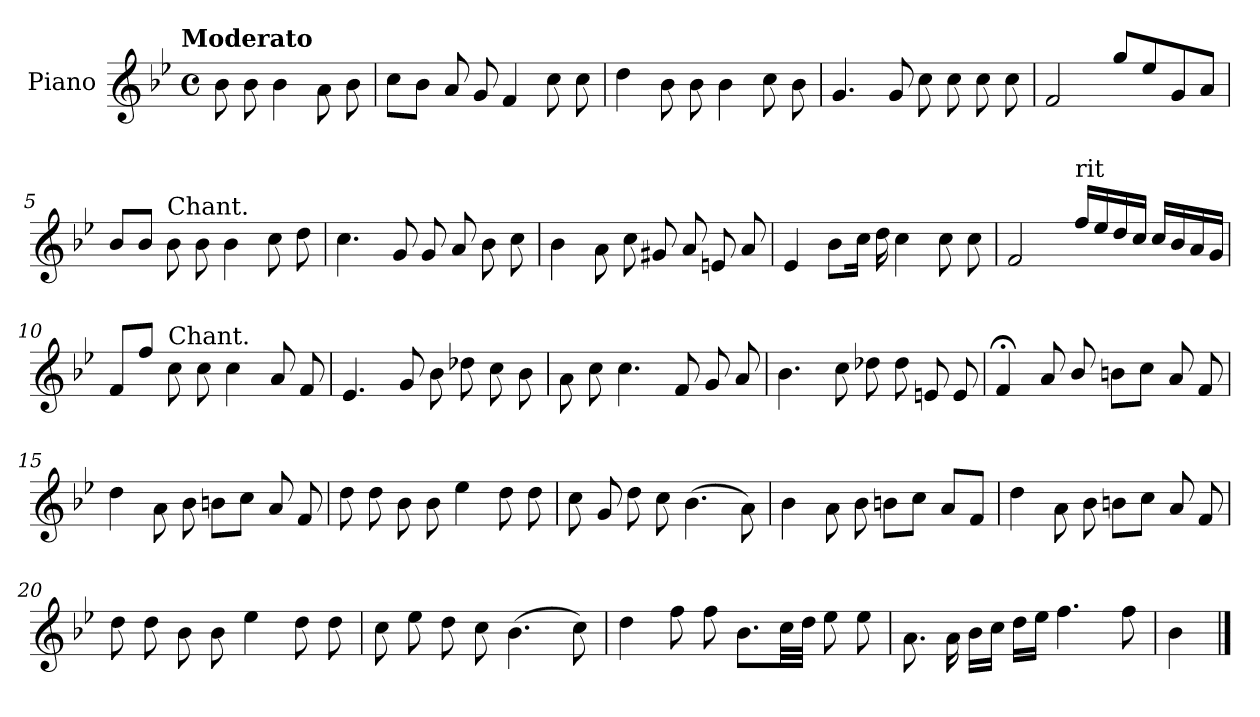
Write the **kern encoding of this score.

**kern
*part1
*staff1
*I"Piano
*I'Pno.
*clefG2
*k[b-e-]
!!LO:TX:omd:t=Moderato
*M4/4
*met(c)
*MM114
=
8b-\
8b-\
4b-\
8a\
8b-\
=1
8cc\L
8b-\J
8a/
8g/
4f/
8cc\
8cc\
=2
4dd\
8b-\
8b-\
4b-\
8cc\
8b-\
=3
4.g/
8g/
8cc\
8cc\
8cc\
8cc\
!!LO:LB:g=z
=4
2f/
8gg!/L
8ee-!/
8g!/
8a!/J
=5
8b-!/L
8b-!/J
!LO:TX:a:t=Chant.
8b-\
8b-\
4b-\
8cc\
8dd\
=6
4.cc\
8g/
8g/
8a/
8b-\
8cc\
=7
4b-\
8a\
8cc\
8g#X/
8a/
8en/
8a/
=8
4e-/
8b-\L
16cc\Jk
16dd\
4cc\
8cc\
8cc\
!!LO:LB:g=z
=9
2f/
!LO:TX:a:t=rit
16ff!/LL
16ee-!/
16dd!/
16cc!/JJ
16cc!/LL
16b-!/
16a!/
16g!/JJ
=10
8f!/L
8ff!/J
!LO:TX:a:t=Chant.
8cc\
8cc\
4cc\
8a/
8f/
=11
4.e-/
8g/
8b-\
8dd-X\
8cc\
8b-\
=12
8a\
8cc\
4.cc\
8f/
8g/
8a/
!!LO:LB:g=z
=13
4.b-\
8cc\
8dd-X\
8dd-\
8en/
8e/
=14
4f;</
8a/
8b-/
8bn\L
8cc\J
8a/
8f/
=15
4dd\
8a\
8b-\
8bn\L
8cc\J
8a/
8f/
=16
8dd\
8dd\
8b-\
8b-\
4ee-\
8dd\
8dd\
!!LO:LB:g=z
=17
8cc\
8g/
8dd\
8cc\
(>4.b-\
8a\)
=18
4b-\
8a\
8b-\
8bn\L
8cc\J
8a/L
8f/J
=19
4dd\
8a\
8b-\
8bn\L
8cc\J
8a/
8f/
=20
8dd\
8dd\
8b-\
8b-\
4ee-\
8dd\
8dd\
!!LO:LB:g=z
=21
8cc\
8ee-\
8dd\
8cc\
(>4.b-\
8cc\)
=22
4dd\
8ff\
8ff\
8.b-\L
32cc\LL
32dd\JJJ
8ee-\
8ee-\
=23
8.a\
16a\
16b-\LL
16cc\JJ
16dd\LL
16ee-\JJ
4.ff\
8ff\
=24
4b-\
==
*-
